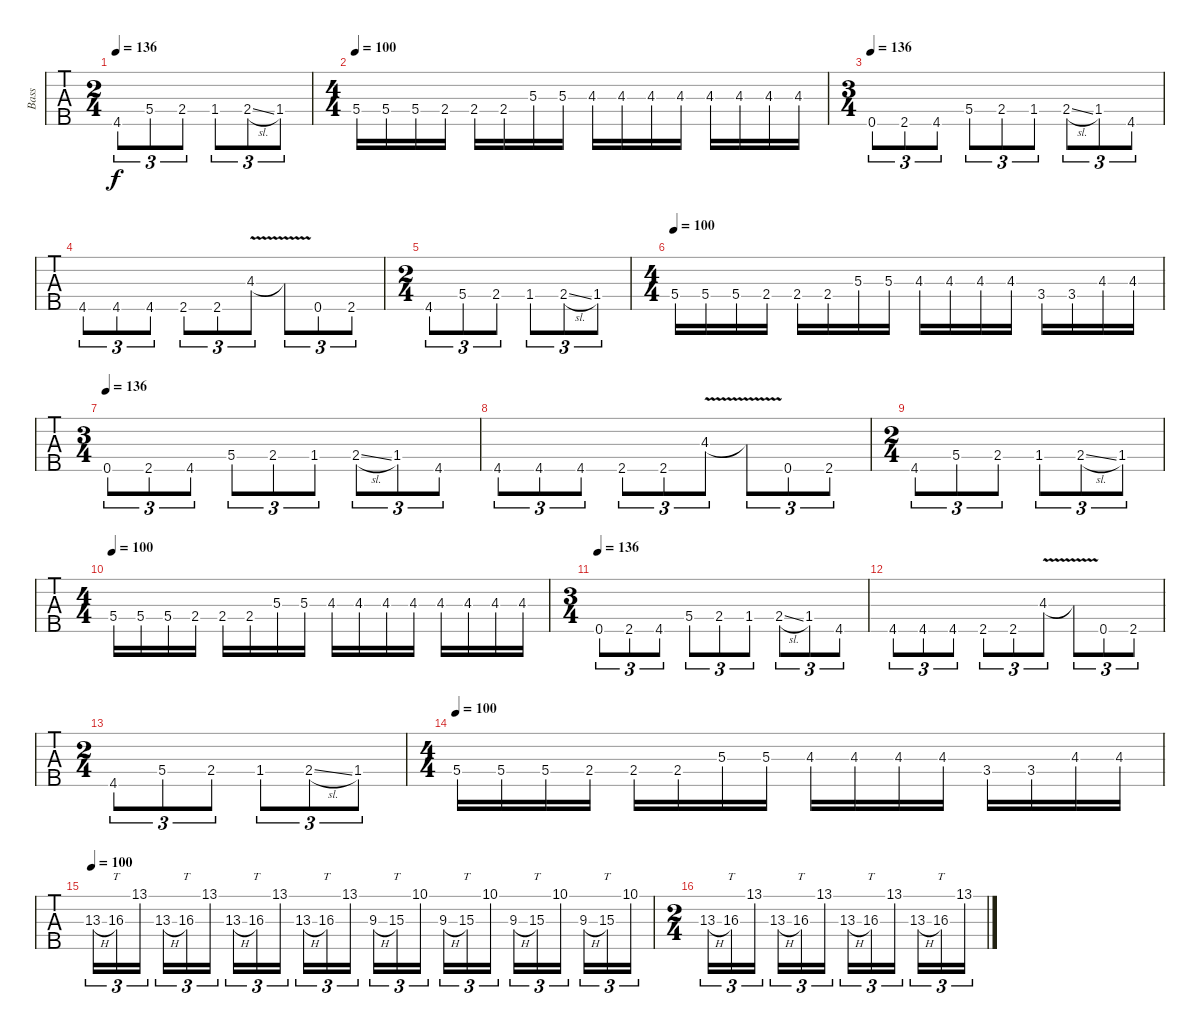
\track ("Bass" "Bass") {instrument electricbassfinger}
\staff {tabs}
\tuning (Gb2 Db2 Ab1 Eb1 Bb0) {hide}
\ts (2 4)
\tempo 136
\clef f4
\ks c
4.5.8{tu (3 2) dy f} 5.4.8{tu (3 2)} 2.4.8{tu (3 2)} 1.4.8{tu (3 2)} 2.4{sl}.8{tu (3 2)} 1.4.8{tu (3 2)} |
\ts (4 4)
\tempo 100
5.4.16 5.4.16 5.4.16 2.4.16 2.4.16 2.4.16 5.3.16 5.3.16 4.3.16 4.3.16 4.3.16 4.3.16 4.3.16 4.3.16 4.3.16 4.3.16 |
\ts (3 4)
\tempo 136
0.5.8{tu (3 2)} 2.5.8{tu (3 2)} 4.5.8{tu (3 2)} 5.4.8{tu (3 2)} 2.4.8{tu (3 2)} 1.4.8{tu (3 2)} 2.4{sl}.8{tu (3 2)} 1.4.8{tu (3 2)} 4.5.8{tu (3 2)} |
4.5.8{tu (3 2)} 4.5.8{tu (3 2)} 4.5.8{tu (3 2)} 2.5.8{tu (3 2)} 2.5.8{tu (3 2)} 4.3{v}.8{tu (3 2)} 4.3{t}.8{tu (3 2)} 0.5.8{tu (3 2)} 2.5.8{tu (3 2)} |
\ts (2 4)
4.5.8{tu (3 2)} 5.4.8{tu (3 2)} 2.4.8{tu (3 2)} 1.4.8{tu (3 2)} 2.4{sl}.8{tu (3 2)} 1.4.8{tu (3 2)} |
\ts (4 4)
\tempo 100
5.4.16 5.4.16 5.4.16 2.4.16 2.4.16 2.4.16 5.3.16 5.3.16 4.3.16 4.3.16 4.3.16 4.3.16 3.4.16 3.4.16 4.3.16 4.3.16 |
\ts (3 4)
\tempo 136
0.5.8{tu (3 2)} 2.5.8{tu (3 2)} 4.5.8{tu (3 2)} 5.4.8{tu (3 2)} 2.4.8{tu (3 2)} 1.4.8{tu (3 2)} 2.4{sl}.8{tu (3 2)} 1.4.8{tu (3 2)} 4.5.8{tu (3 2)} |
4.5.8{tu (3 2)} 4.5.8{tu (3 2)} 4.5.8{tu (3 2)} 2.5.8{tu (3 2)} 2.5.8{tu (3 2)} 4.3{v}.8{tu (3 2)} 4.3{t}.8{tu (3 2)} 0.5.8{tu (3 2)} 2.5.8{tu (3 2)} |
\ts (2 4)
4.5.8{tu (3 2)} 5.4.8{tu (3 2)} 2.4.8{tu (3 2)} 1.4.8{tu (3 2)} 2.4{sl}.8{tu (3 2)} 1.4.8{tu (3 2)} |
\ts (4 4)
\tempo 100
5.4.16 5.4.16 5.4.16 2.4.16 2.4.16 2.4.16 5.3.16 5.3.16 4.3.16 4.3.16 4.3.16 4.3.16 4.3.16 4.3.16 4.3.16 4.3.16 |
\ts (3 4)
\tempo 136
0.5.8{tu (3 2)} 2.5.8{tu (3 2)} 4.5.8{tu (3 2)} 5.4.8{tu (3 2)} 2.4.8{tu (3 2)} 1.4.8{tu (3 2)} 2.4{sl}.8{tu (3 2)} 1.4.8{tu (3 2)} 4.5.8{tu (3 2)} |
4.5.8{tu (3 2)} 4.5.8{tu (3 2)} 4.5.8{tu (3 2)} 2.5.8{tu (3 2)} 2.5.8{tu (3 2)} 4.3{v}.8{tu (3 2)} 4.3{t}.8{tu (3 2)} 0.5.8{tu (3 2)} 2.5.8{tu (3 2)} |
\ts (2 4)
4.5.8{tu (3 2)} 5.4.8{tu (3 2)} 2.4.8{tu (3 2)} 1.4.8{tu (3 2)} 2.4{sl}.8{tu (3 2)} 1.4.8{tu (3 2)} |
\ts (4 4)
\tempo 100
5.4.16 5.4.16 5.4.16 2.4.16 2.4.16 2.4.16 5.3.16 5.3.16 4.3.16 4.3.16 4.3.16 4.3.16 3.4.16 3.4.16 4.3.16 4.3.16 |
\tempo 100
13.3{h}.16{tu (3 2)} 16.3.16{tt tu (3 2)} 13.1.16{tu (3 2) beam splitsecondary} 13.3{h}.16{tu (3 2)} 16.3.16{tt tu (3 2)} 13.1.16{tu (3 2)} 13.3{h}.16{tu (3 2)} 16.3.16{tt tu (3 2)} 13.1.16{tu (3 2) beam splitsecondary} 13.3{h}.16{tu (3 2)} 16.3.16{tt tu (3 2)} 13.1.16{tu (3 2)} 9.3{h}.16{tu (3 2)} 15.3.16{tt tu (3 2)} 10.1.16{tu (3 2) beam splitsecondary} 9.3{h}.16{tu (3 2)} 15.3.16{tt tu (3 2)} 10.1.16{tu (3 2)} 9.3{h}.16{tu (3 2)} 15.3.16{tt tu (3 2)} 10.1.16{tu (3 2) beam splitsecondary} 9.3{h}.16{tu (3 2)} 15.3.16{tt tu (3 2)} 10.1.16{tu (3 2)} |
\ts (2 4)
13.3{h}.16{tu (3 2)} 16.3.16{tt tu (3 2)} 13.1.16{tu (3 2) beam splitsecondary} 13.3{h}.16{tu (3 2)} 16.3.16{tt tu (3 2)} 13.1.16{tu (3 2)} 13.3{h}.16{tu (3 2)} 16.3.16{tt tu (3 2)} 13.1.16{tu (3 2) beam splitsecondary} 13.3{h}.16{tu (3 2)} 16.3.16{tt tu (3 2)} 13.1.16{tu (3 2)}
